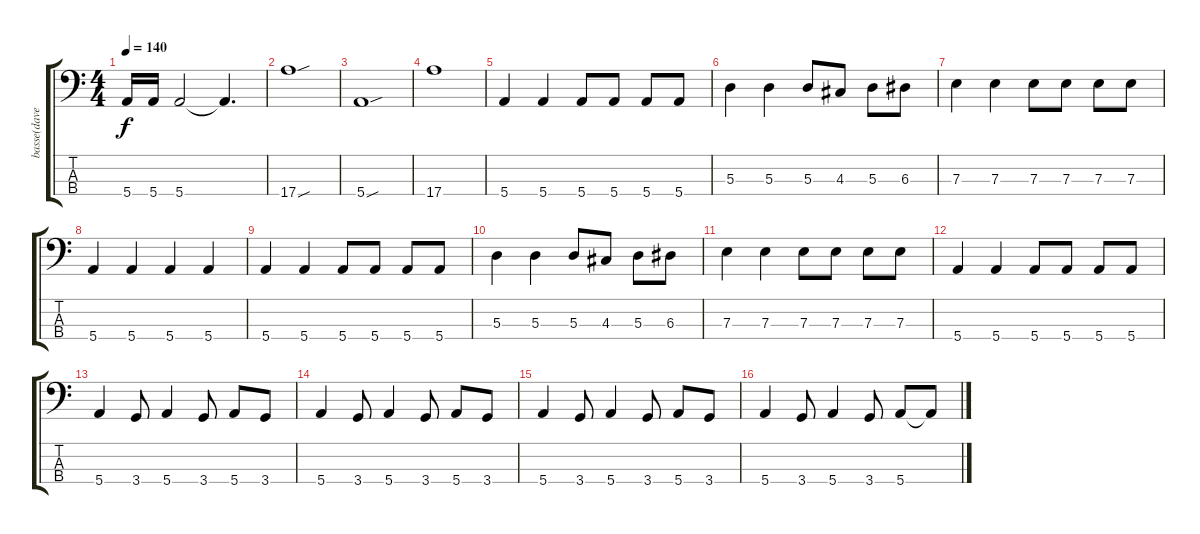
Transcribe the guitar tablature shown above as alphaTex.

\track ("basse(dave)" "basse(dave") {instrument electricbasspick}
\staff {score tabs}
\tuning (G2 D2 A1 E1) {hide}
\ts (4 4)
\tempo 140
\clef f4
\ks c
5.4.16{dy f} 5.4.16 5.4.2 5.4{t}.4{d} |
17.4{sou}.1 |
5.4{sou}.1 |
17.4.1 |
5.4.4 5.4.4 5.4.8 5.4.8 5.4.8 5.4.8 |
5.3.4 5.3.4 5.3.8 4.3.8 5.3.8 6.3.8 |
7.3.4 7.3.4 7.3.8 7.3.8 7.3.8 7.3.8 |
5.4.4 5.4.4 5.4.4 5.4.4 |
5.4.4 5.4.4 5.4.8 5.4.8 5.4.8 5.4.8 |
5.3.4 5.3.4 5.3.8 4.3.8 5.3.8 6.3.8 |
7.3.4 7.3.4 7.3.8 7.3.8 7.3.8 7.3.8 |
5.4.4 5.4.4 5.4.8 5.4.8 5.4.8 5.4.8 |
5.4.4 3.4.8 5.4.4 3.4.8 5.4.8 3.4.8 |
5.4.4 3.4.8 5.4.4 3.4.8 5.4.8 3.4.8 |
5.4.4 3.4.8 5.4.4 3.4.8 5.4.8 3.4.8 |
5.4.4 3.4.8 5.4.4 3.4.8 5.4.8 5.4{t}.8
